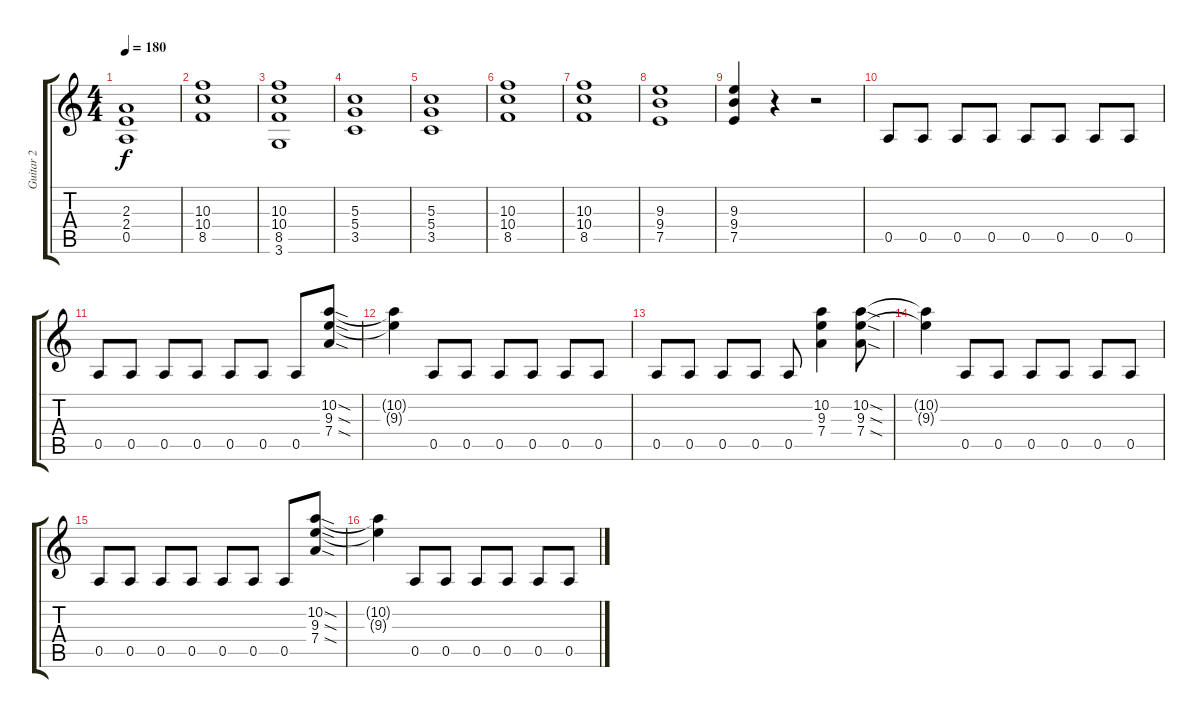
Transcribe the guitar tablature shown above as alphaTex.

\track ("Guitar 2" "Guitar 2") {instrument distortionguitar}
\staff {score tabs}
\tuning (E4 B3 G3 D3 A2 E2) {hide}
\ts (4 4)
\tempo 180
\clef g2
\ks c
(2.3 2.4 0.5).1{dy f} |
(10.3 10.4 8.5).1 |
(10.3 10.4 8.5 3.6{t}).1 |
(5.3 5.4 3.5).1 |
(5.3 5.4 3.5).1 |
(10.3 10.4 8.5).1 |
(10.3 10.4 8.5).1 |
(9.3 9.4 7.5).1 |
(9.3 9.4 7.5).4 r.4 r.2 |
0.5.8 0.5.8 0.5.8 0.5.8 0.5.8 0.5.8 0.5.8 0.5.8 |
0.5.8 0.5.8 0.5.8 0.5.8 0.5.8 0.5.8 0.5.8 (10.2{sod} 9.3{sod} 7.4{sod}).8 |
(10.2{t} 9.3{t}).4 0.5.8 0.5.8 0.5.8 0.5.8 0.5.8 0.5.8 |
0.5.8 0.5.8 0.5.8 0.5.8 0.5.8 (10.2 9.3 7.4).4 (10.2{sod} 9.3{sod} 7.4{sod}).8 |
(10.2{t} 9.3{t}).4 0.5.8 0.5.8 0.5.8 0.5.8 0.5.8 0.5.8 |
0.5.8 0.5.8 0.5.8 0.5.8 0.5.8 0.5.8 0.5.8 (10.2{sod} 9.3{sod} 7.4{sod}).8 |
(10.2{t} 9.3{t}).4 0.5.8 0.5.8 0.5.8 0.5.8 0.5.8 0.5.8
